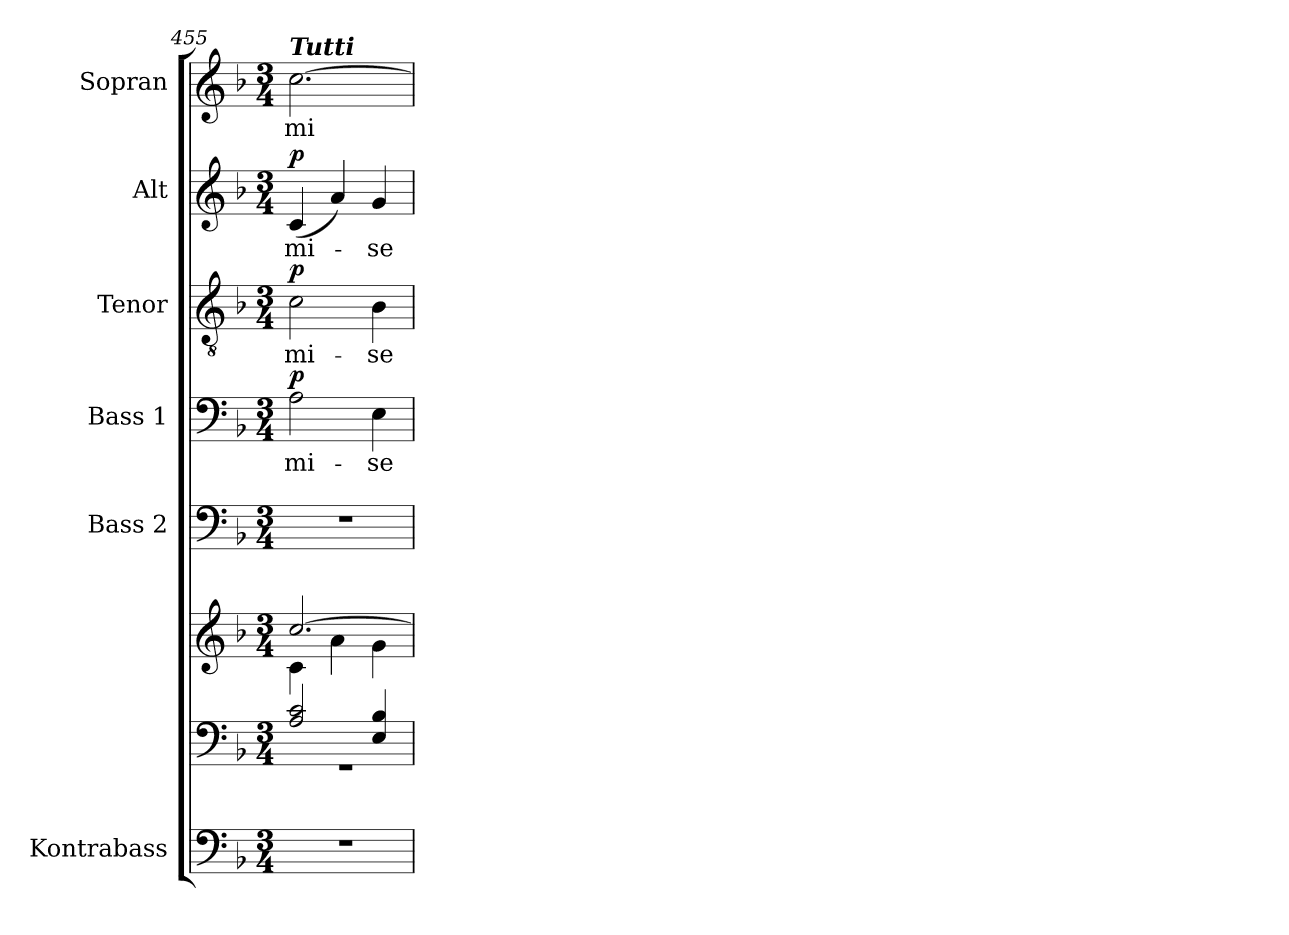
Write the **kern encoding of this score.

**kern	**kern	**kern	**kern	**kern	**text	**dynam	**kern	**text	**dynam	**kern	**text	**dynam	**kern	**text
*part7	*part6	*part6	*part5	*part4	*part4	*part4	*part3	*part3	*part3	*part2	*part2	*part2	*part1	*part1
*staff8	*staff7	*staff6	*staff5	*staff4	*staff4	*staff4	*staff3	*staff3	*staff3	*staff2	*staff2	*staff2	*staff1	*staff1
*I"Kontrabass	*	*	*I"Bass 2	*I"Bass 1	*	*	*I"Tenor	*	*	*I"Alt	*	*	*I"Sopran	*
*I'Kb.	*	*	*I'B. 2	*I'B. 1	*	*	*I'T.	*	*	*I'A.	*	*	*I'S.	*
*clefF4	*clefF4	*clefG2	*clefF4	*clefF4	*	*	*clefGv2	*	*	*clefG2	*	*	*clefG2	*
*ITrd7c12	*	*	*	*	*	*	*	*	*	*	*	*	*	*
*k[b-]	*k[b-]	*k[b-]	*k[b-]	*k[b-]	*	*	*k[b-]	*	*	*k[b-]	*	*	*k[b-]	*
*F:	*F:	*F:	*F:	*F:	*	*	*F:	*	*	*F:	*	*	*F:	*
*M3/4	*M3/4	*M3/4	*M3/4	*M3/4	*	*	*M3/4	*	*	*M3/4	*	*	*M3/4	*
=455	=455	=455	=455	=455	=455	=455	=455	=455	=455	=455	=455	=455	=455	=455
*	*^	*	*	*	*	*	*	*	*	*	*	*	*	*
!	!	!	!	!	!	!	!	!	!	!	!	!	!	!LO:TX:a:Bi:t=Tutti	!
!	!	!LO:N:vis=1	!	!	!	!LO:LY:b	!LO:DY:a	!	!LO:LY:b	!LO:DY:a	!	!LO:LY:b	!LO:DY:a	!	!LO:LY:b
*	*	*	*^	*	*	*	*	*	*	*	*	*	*	*	*
2.r	2A/ 2c/	2.rGG	[>2.cc/	4c\	2.r	2A\	mi-	p	2c\	mi-	p	(<4c/	mi-	p	[2.cc\	mi-
.	.	.	.	4a\	.	.	.	.	.	.	.	4a/)	.	.	.	.
!	!	!	!	!	!	!	!LO:LY:b	!	!	!LO:LY:b	!	!	!LO:LY:b	!	!	!
.	4E/ 4B-/	.	.	4g\	.	4E\	-se-	.	4B-\	-se-	.	4g/	-se-	.	.	.
*	*v	*v	*	*	*	*	*	*	*	*	*	*	*	*	*	*
*	*	*v	*v	*	*	*	*	*	*	*	*	*	*	*	*
=	=	=	=	=	=	=	=	=	=	=	=	=	=	=
*-	*-	*-	*-	*-	*-	*-	*-	*-	*-	*-	*-	*-	*-	*-
